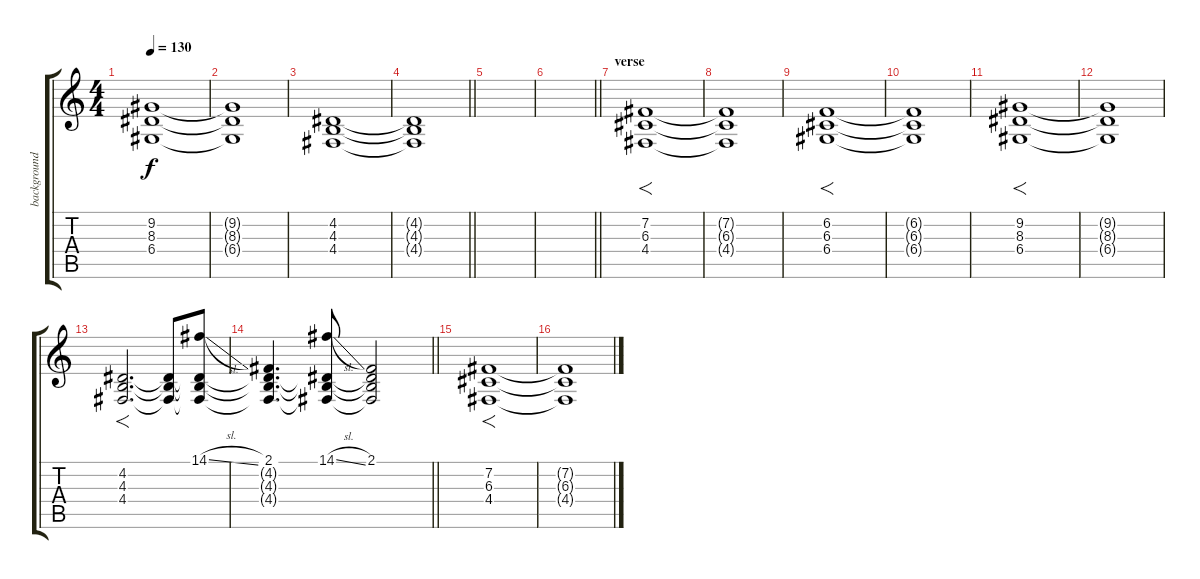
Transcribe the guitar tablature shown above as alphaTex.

\track ("background" "background") {instrument clarinet}
\staff {score tabs}
\tuning (E4 B3 G3 D3 A2 E2) {hide}
\ts (4 4)
\tempo 130
\clef g2
\ks c
(9.2 8.3 6.4).1{dy f} |
(9.2{t} 8.3{t} 6.4{t}).1 |
(4.2 4.3 4.4).1 |
\barLineRight lightlight
(4.2{t} 4.3{t} 4.4{t}).1 |
|
\barLineRight lightlight
|
\section ("" "verse")
(7.2 6.3 4.4).1{f txt ""} |
(7.2{t} 6.3{t} 4.4{t}).1 |
(6.2 6.3 6.4).1{f} |
(6.2{t} 6.3{t} 6.4{t}).1 |
(9.2 8.3 6.4).1{f} |
(9.2{t} 8.3{t} 6.4{t}).1 |
(4.2 4.3 4.4).2{f d} (4.2{t} 4.3{t} 4.4{t}).8 (14.1{sl} 4.2{t} 4.3{t} 4.4{t}).8 |
\barLineRight lightlight
(2.1 4.2{t} 4.3{t} 4.4{t}).4{d} (14.1{sl} 4.2{t} 4.3{t} 4.4{t}).8 (2.1 4.2{t} 4.3{t} 4.4{t}).2 |
(7.2 6.3 4.4).1{f} |
(7.2{t} 6.3{t} 4.4{t}).1
